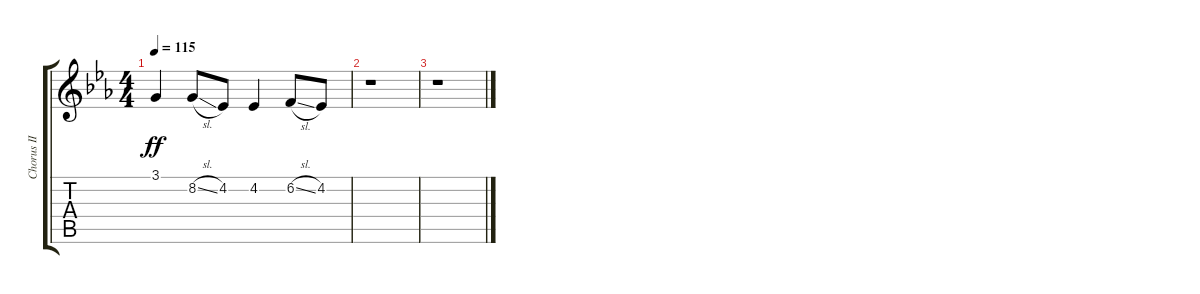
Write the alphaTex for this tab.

\track ("Chorus II" "Chorus II") {instrument voiceoohs}
\staff {score tabs}
\tuning (E4 B3 G3 D3 A2 E2) {hide}
\ts (4 4)
\tempo 115
\clef g2
\ks eb
3.1.4{dy ff} 8.2{sl}.8 4.2.8 4.2.4 6.2{sl}.8 4.2.8 |
r.1 |
r.1
